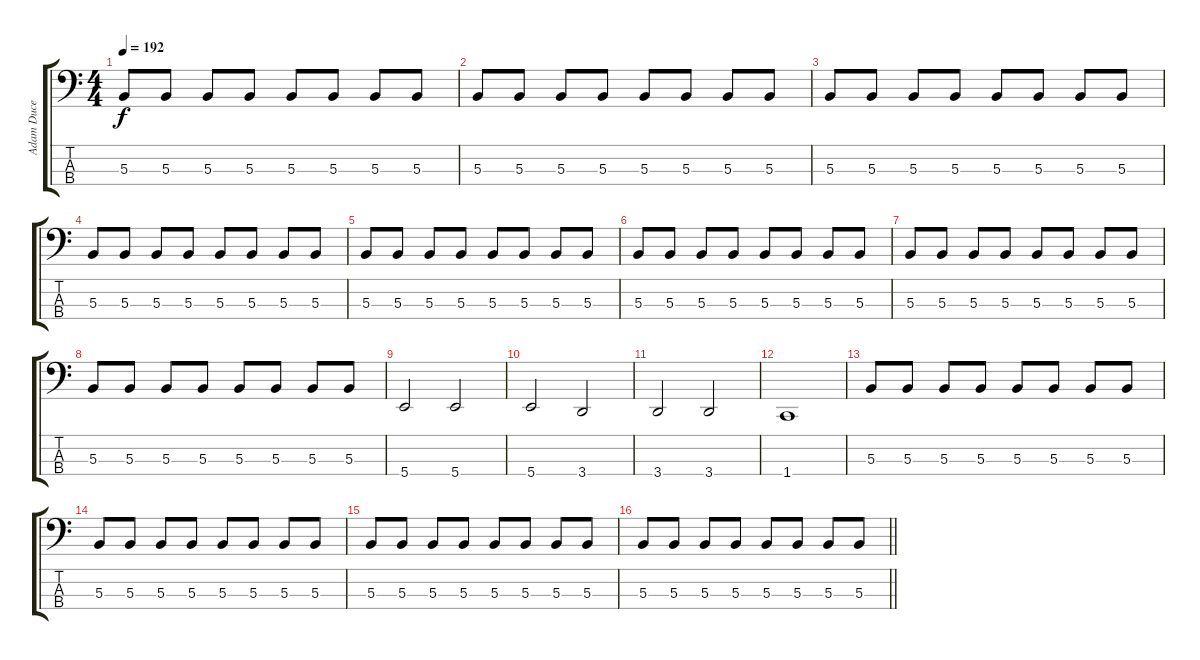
\track ("Adam Duce" "Adam Duce") {instrument electricbasspick}
\staff {score tabs}
\tuning (E2 B1 Gb1 B0) {hide}
\ts (4 4)
\tempo 192
\clef f4
\ks c
5.3.8{dy f} 5.3.8 5.3.8 5.3.8 5.3.8 5.3.8 5.3.8 5.3.8 |
5.3.8 5.3.8 5.3.8 5.3.8 5.3.8 5.3.8 5.3.8 5.3.8 |
5.3.8 5.3.8 5.3.8 5.3.8 5.3.8 5.3.8 5.3.8 5.3.8 |
5.3.8 5.3.8 5.3.8 5.3.8 5.3.8 5.3.8 5.3.8 5.3.8 |
5.3.8 5.3.8 5.3.8 5.3.8 5.3.8 5.3.8 5.3.8 5.3.8 |
5.3.8 5.3.8 5.3.8 5.3.8 5.3.8 5.3.8 5.3.8 5.3.8 |
5.3.8 5.3.8 5.3.8 5.3.8 5.3.8 5.3.8 5.3.8 5.3.8 |
5.3.8 5.3.8 5.3.8 5.3.8 5.3.8 5.3.8 5.3.8 5.3.8 |
5.4.2 5.4.2 |
5.4.2 3.4.2 |
3.4.2 3.4.2 |
1.4.1 |
5.3.8 5.3.8 5.3.8 5.3.8 5.3.8 5.3.8 5.3.8 5.3.8 |
5.3.8 5.3.8 5.3.8 5.3.8 5.3.8 5.3.8 5.3.8 5.3.8 |
5.3.8 5.3.8 5.3.8 5.3.8 5.3.8 5.3.8 5.3.8 5.3.8 |
\barLineRight lightlight
5.3.8 5.3.8 5.3.8 5.3.8 5.3.8 5.3.8 5.3.8 5.3.8
